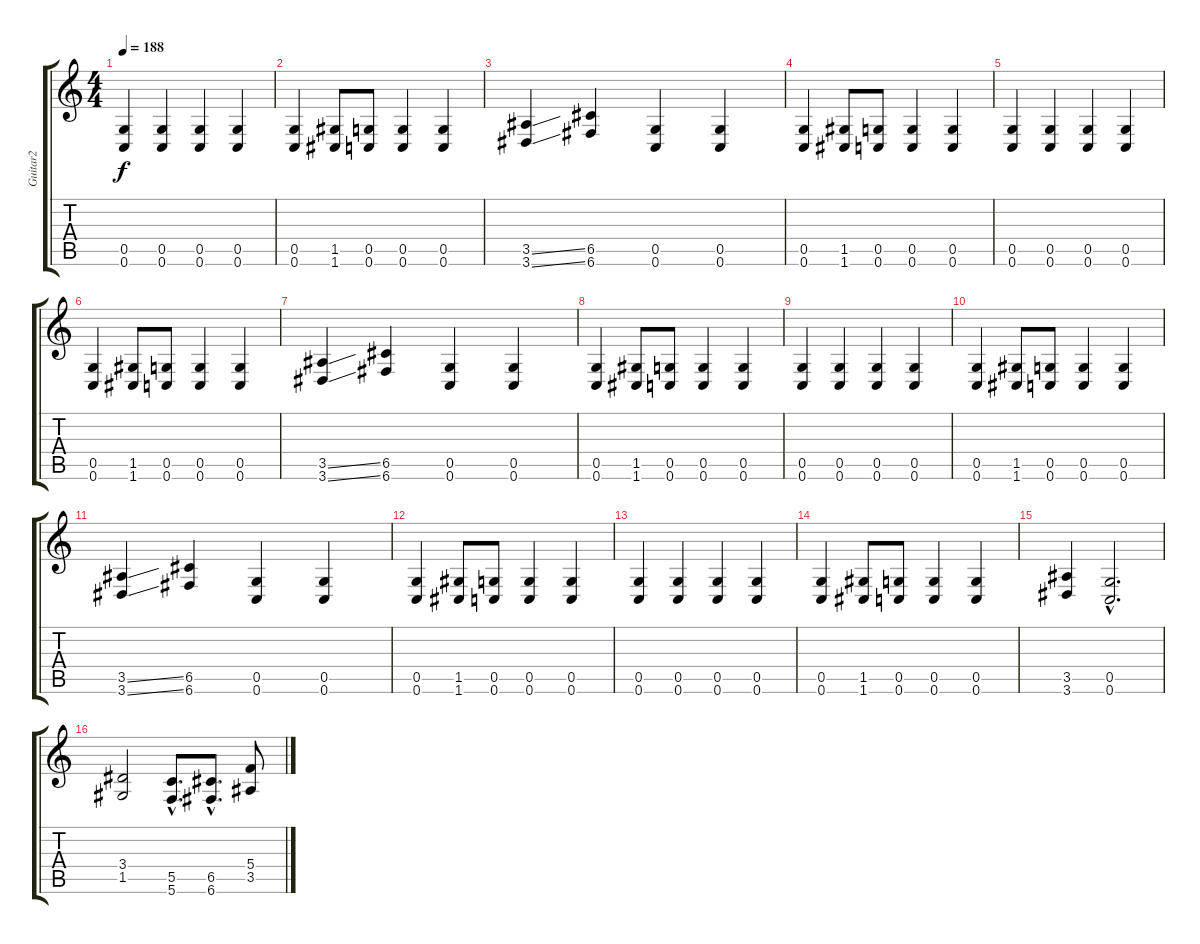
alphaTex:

\track ("Guitar2" "Guitar2") {instrument distortionguitar}
\staff {score tabs}
\tuning (D4 A3 F3 C3 G2 C2) {hide}
\ts (4 4)
\tempo 188
\clef g2
\ks c
(0.5 0.6).4{dy f} (0.5 0.6).4 (0.5 0.6).4 (0.5 0.6).4 |
(0.5 0.6).4 (1.5 1.6).8 (0.5 0.6).8 (0.5 0.6).4 (0.5 0.6).4 |
(3.5{ss} 3.6{ss}).4 (6.5 6.6).4 (0.5 0.6).4 (0.5 0.6).4 |
(0.5 0.6).4 (1.5 1.6).8 (0.5 0.6).8 (0.5 0.6).4 (0.5 0.6).4 |
(0.5 0.6).4 (0.5 0.6).4 (0.5 0.6).4 (0.5 0.6).4 |
(0.5 0.6).4 (1.5 1.6).8 (0.5 0.6).8 (0.5 0.6).4 (0.5 0.6).4 |
(3.5{ss} 3.6{ss}).4 (6.5 6.6).4 (0.5 0.6).4 (0.5 0.6).4 |
(0.5 0.6).4 (1.5 1.6).8 (0.5 0.6).8 (0.5 0.6).4 (0.5 0.6).4 |
(0.5 0.6).4 (0.5 0.6).4 (0.5 0.6).4 (0.5 0.6).4 |
(0.5 0.6).4 (1.5 1.6).8 (0.5 0.6).8 (0.5 0.6).4 (0.5 0.6).4 |
(3.5{ss} 3.6{ss}).4 (6.5 6.6).4 (0.5 0.6).4 (0.5 0.6).4 |
(0.5 0.6).4 (1.5 1.6).8 (0.5 0.6).8 (0.5 0.6).4 (0.5 0.6).4 |
(0.5 0.6).4 (0.5 0.6).4 (0.5 0.6).4 (0.5 0.6).4 |
(0.5 0.6).4 (1.5 1.6).8 (0.5 0.6).8 (0.5 0.6).4 (0.5 0.6).4 |
(3.5 3.6).4 (0.5{hac} 0.6{hac}).2{d} |
(3.4 1.5).2 (5.5{hac} 5.6{hac}).8{d} (6.5{hac} 6.6{hac}).8{d} (5.4 3.5).8
